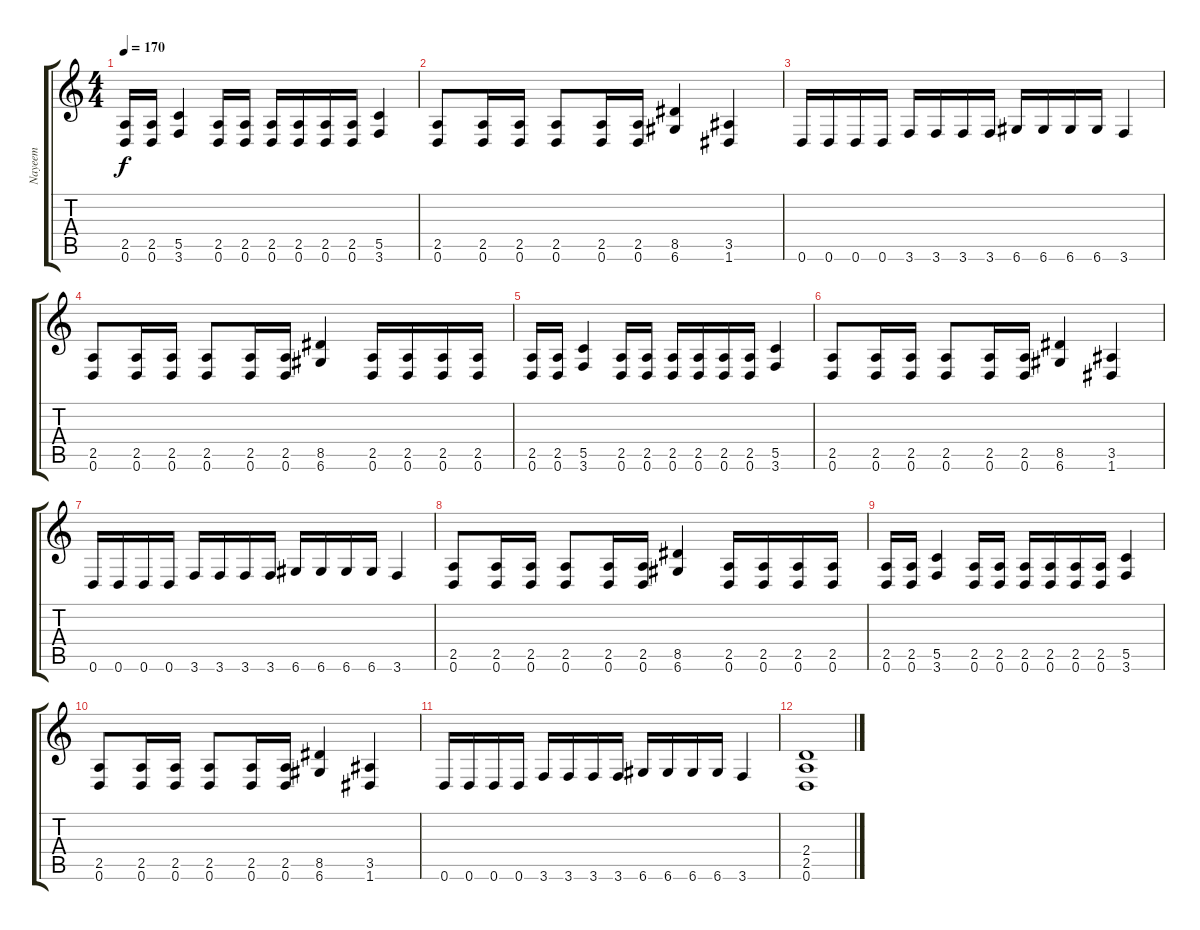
\track ("Nayeem" "Nayeem") {instrument overdrivenguitar}
\staff {score tabs}
\tuning (D4 A3 F3 C3 G2 D2) {hide}
\ts (4 4)
\tempo 170
\clef g2
\ks c
(2.5 0.6).16{dy f} (2.5 0.6).16 (5.5 3.6).4 (2.5 0.6).16 (2.5 0.6).16 (2.5 0.6).16 (2.5 0.6).16 (2.5 0.6).16 (2.5 0.6).16 (5.5 3.6).4 |
(2.5 0.6).8 (2.5 0.6).16 (2.5 0.6).16 (2.5 0.6).8 (2.5 0.6).16 (2.5 0.6).16 (8.5 6.6).4 (3.5 1.6).4 |
0.6.16 0.6.16 0.6.16 0.6.16 3.6.16 3.6.16 3.6.16 3.6.16 6.6.16 6.6.16 6.6.16 6.6.16 3.6.4 |
(2.5 0.6).8 (2.5 0.6).16 (2.5 0.6).16 (2.5 0.6).8 (2.5 0.6).16 (2.5 0.6).16 (8.5 6.6).4 (2.5 0.6).16 (2.5 0.6).16 (2.5 0.6).16 (2.5 0.6).16 |
(2.5 0.6).16 (2.5 0.6).16 (5.5 3.6).4 (2.5 0.6).16 (2.5 0.6).16 (2.5 0.6).16 (2.5 0.6).16 (2.5 0.6).16 (2.5 0.6).16 (5.5 3.6).4 |
(2.5 0.6).8 (2.5 0.6).16 (2.5 0.6).16 (2.5 0.6).8 (2.5 0.6).16 (2.5 0.6).16 (8.5 6.6).4 (3.5 1.6).4 |
0.6.16 0.6.16 0.6.16 0.6.16 3.6.16 3.6.16 3.6.16 3.6.16 6.6.16 6.6.16 6.6.16 6.6.16 3.6.4 |
(2.5 0.6).8 (2.5 0.6).16 (2.5 0.6).16 (2.5 0.6).8 (2.5 0.6).16 (2.5 0.6).16 (8.5 6.6).4 (2.5 0.6).16 (2.5 0.6).16 (2.5 0.6).16 (2.5 0.6).16 |
(2.5 0.6).16 (2.5 0.6).16 (5.5 3.6).4 (2.5 0.6).16 (2.5 0.6).16 (2.5 0.6).16 (2.5 0.6).16 (2.5 0.6).16 (2.5 0.6).16 (5.5 3.6).4 |
(2.5 0.6).8 (2.5 0.6).16 (2.5 0.6).16 (2.5 0.6).8 (2.5 0.6).16 (2.5 0.6).16 (8.5 6.6).4 (3.5 1.6).4 |
0.6.16 0.6.16 0.6.16 0.6.16 3.6.16 3.6.16 3.6.16 3.6.16 6.6.16 6.6.16 6.6.16 6.6.16 3.6.4 |
(2.4 2.5 0.6).1
